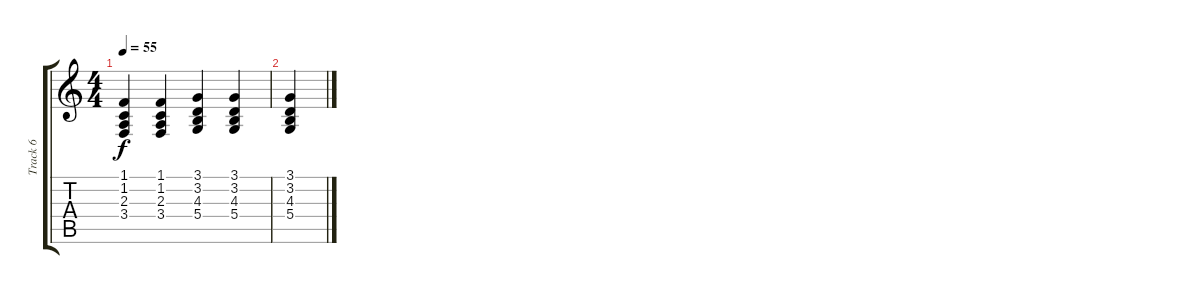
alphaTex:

\track ("Track 6" "Track 6") {instrument churchorgan}
\staff {score tabs}
\tuning (E4 B3 G3 D3 A2 E2) {hide}
\ts (4 4)
\tempo 55
\clef g2
\ks c
(1.1 1.2 2.3 3.4).4{dy f} (1.1 1.2 2.3 3.4).4 (3.1 3.2 4.3 5.4).4 (3.1 3.2 4.3 5.4).4 |
(3.1 3.2 4.3 5.4).4
